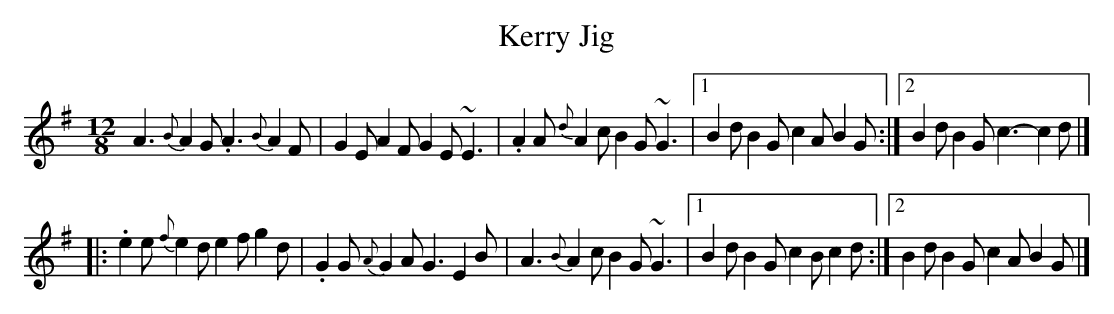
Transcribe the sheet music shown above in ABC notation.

X:1
T: Kerry Jig
M: 12/8
L: 1/8
K: Ador
A3 {B}A2G .A3 {B}A2F|G2E A2F G2E ~E3|.A2A {d}A2c B2G ~G3|1 B2d B2G c2A B2G:|2 B2d B2G c3- c2d|]
|:.e2e {f}e2d e2f g2d|.G2G {A}G2A G3 E2B|A3 {B}A2c B2G ~G3|1 B2d B2G c2B c2d:|2 B2d B2G c2A B2G|]
